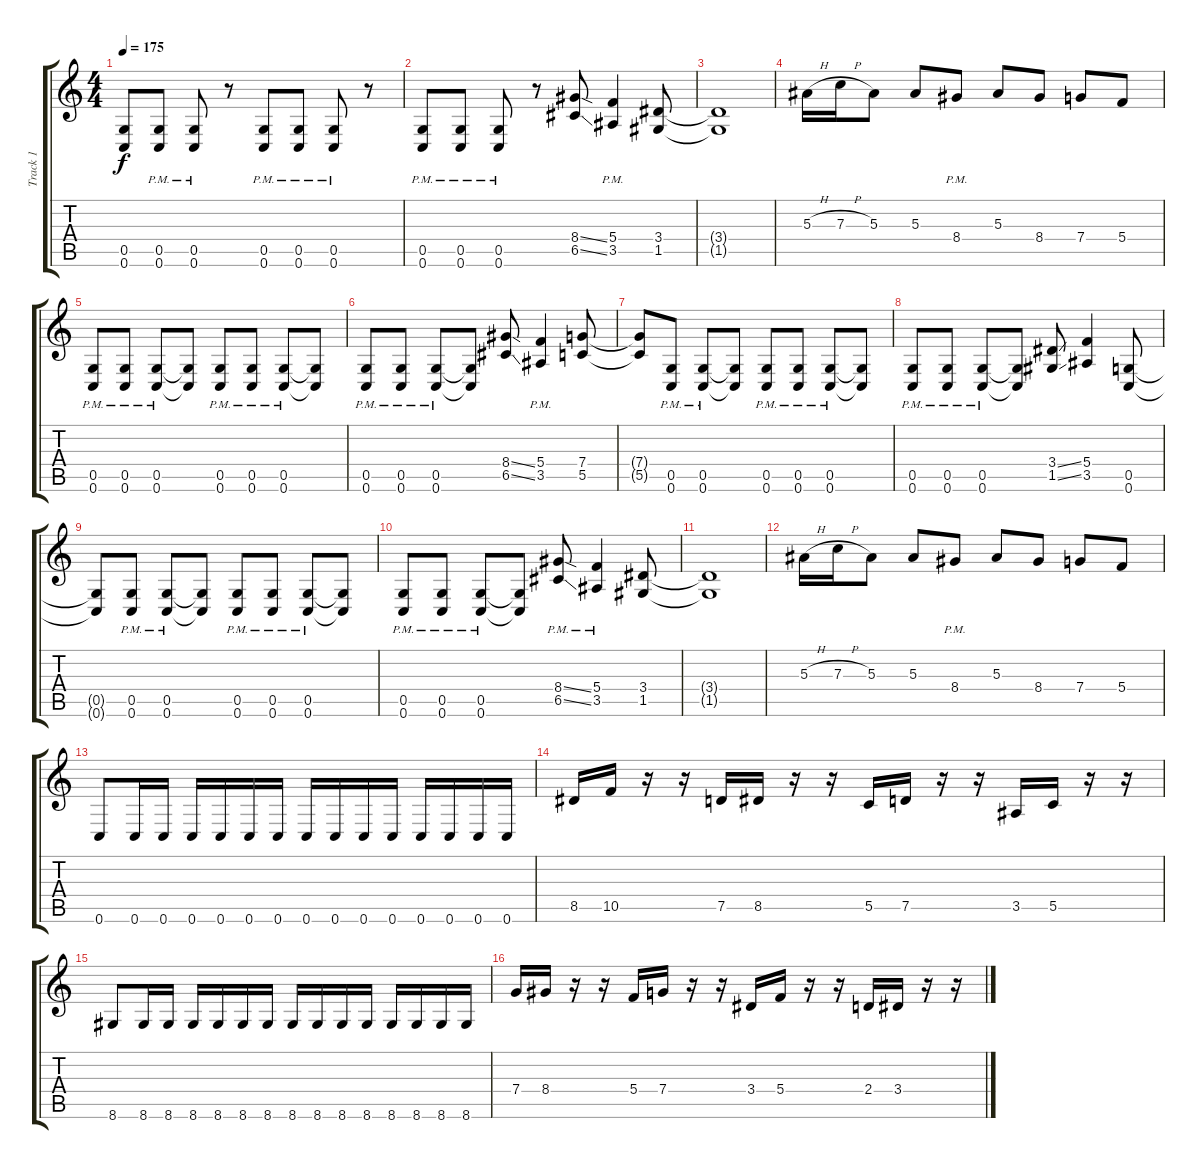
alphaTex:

\track ("Track 1" "Track 1") {instrument distortionguitar}
\staff {score tabs}
\tuning (D4 A3 F3 C3 G2 C2) {hide}
\ts (4 4)
\tempo 175
\clef g2
\ks c
(0.5{t} 0.6{t}).8{dy f} (0.5{pm} 0.6{pm}).8 (0.5{pm} 0.6{pm}).8 r.8 (0.5{pm} 0.6{pm}).8 (0.5{pm} 0.6{pm}).8 (0.5{pm} 0.6{pm}).8 r.8 |
(0.5{pm} 0.6{pm}).8 (0.5{pm} 0.6{pm}).8 (0.5{pm} 0.6{pm}).8 r.8 (8.4{ss} 6.5{ss}).8 (5.4{pm} 3.5{pm}).4 (3.4 1.5).8 |
(3.4{t} 1.5{t}).1 |
5.3{h}.16 7.3{h}.16 5.3.8 5.3.8 8.4{pm}.8 5.3.8 8.4.8 7.4.8 5.4.8 |
(0.5{pm} 0.6{pm}).8 (0.5{pm} 0.6{pm}).8 (0.5{pm} 0.6{pm}).8 (0.5{t} 0.6{t}).8 (0.5{pm} 0.6{pm}).8 (0.5{pm} 0.6{pm}).8 (0.5{pm} 0.6{pm}).8 (0.5{t} 0.6{t}).8 |
(0.5{pm} 0.6{pm}).8 (0.5{pm} 0.6{pm}).8 (0.5{pm} 0.6{pm}).8 (0.5{t} 0.6{t}).8 (8.4{ss} 6.5{ss}).8 (5.4{pm} 3.5{pm}).4 (7.4 5.5).8 |
(7.4{t} 5.5{t}).8 (0.5{pm} 0.6{pm}).8 (0.5{pm} 0.6{pm}).8 (0.5{t} 0.6{t}).8 (0.5{pm} 0.6{pm}).8 (0.5{pm} 0.6{pm}).8 (0.5{pm} 0.6{pm}).8 (0.5{t} 0.6{t}).8 |
(0.5{pm} 0.6{pm}).8 (0.5{pm} 0.6{pm}).8 (0.5{pm} 0.6{pm}).8 (0.5{t} 0.6{t}).8 (3.4{ss} 1.5{ss}).8 (5.4 3.5).4 (0.5 0.6).8 |
(0.5{t} 0.6{t}).8 (0.5{pm} 0.6{pm}).8 (0.5{pm} 0.6{pm}).8 (0.5{t} 0.6{t}).8 (0.5{pm} 0.6{pm}).8 (0.5{pm} 0.6{pm}).8 (0.5{pm} 0.6{pm}).8 (0.5{t} 0.6{t}).8 |
(0.5{pm} 0.6{pm}).8 (0.5{pm} 0.6{pm}).8 (0.5{pm} 0.6{pm}).8 (0.5{t} 0.6{t}).8 (8.4{ss pm} 6.5{ss pm}).8 (5.4{pm} 3.5{pm}).4 (3.4 1.5).8 |
(3.4{t} 1.5{t}).1 |
5.3{h}.16 7.3{h}.16 5.3.8 5.3.8 8.4{pm}.8 5.3.8 8.4.8 7.4.8 5.4.8 |
0.6.8 0.6.16 0.6.16 0.6.16 0.6.16 0.6.16 0.6.16 0.6.16 0.6.16 0.6.16 0.6.16 0.6.16 0.6.16 0.6.16 0.6.16 |
8.5.16 10.5.16 r.16 r.16 7.5.16 8.5.16 r.16 r.16 5.5.16 7.5.16 r.16 r.16 3.5.16 5.5.16 r.16 r.16 |
8.6.8 8.6.16 8.6.16 8.6.16 8.6.16 8.6.16 8.6.16 8.6.16 8.6.16 8.6.16 8.6.16 8.6.16 8.6.16 8.6.16 8.6.16 |
7.4.16 8.4.16 r.16 r.16 5.4.16 7.4.16 r.16 r.16 3.4.16 5.4.16 r.16 r.16 2.4.16 3.4.16 r.16 r.16
